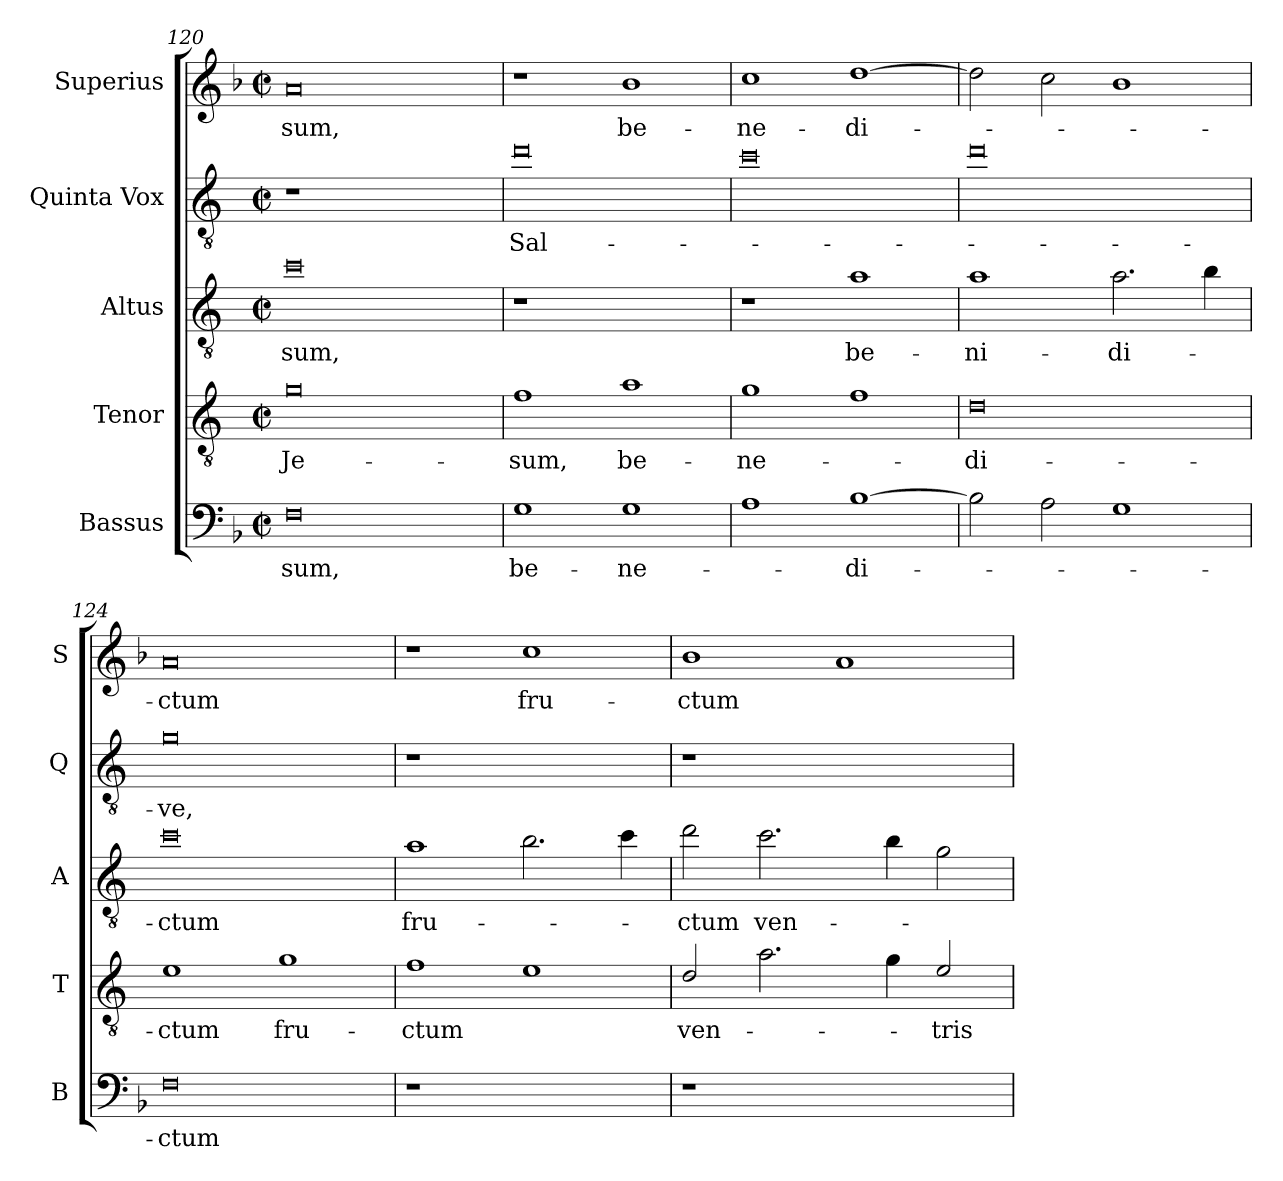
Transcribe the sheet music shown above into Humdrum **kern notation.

**kern	**text	**kern	**text	**kern	**text	**kern	**text	**kern	**text
*part5	*part5	*part4	*part4	*part3	*part3	*part2	*part2	*part1	*part1
*staff5	*staff5	*staff4	*staff4	*staff3	*staff3	*staff2	*staff2	*staff1	*staff1
*I"Bassus	*	*I"Tenor	*	*I"Altus	*	*I"Quinta Vox	*	*I"Superius	*
*I'B	*	*I'T	*	*I'A	*	*I'Q	*	*I'S	*
*clefF4	*	*clefGv2	*	*clefGv2	*	*clefGv2	*	*clefG2	*
*	*	*ITrd4c7	*	*ITrd4c7	*	*ITrd4c7	*	*	*
*k[b-]	*	*k[b-]	*	*k[b-]	*	*k[b-]	*	*k[b-]	*
*d:	*	*d:	*	*d:	*	*d:	*	*d:	*
*M2/2	*	*M2/2	*	*M2/2	*	*M2/2	*	*M2/2	*
*met(c|)	*	*met(c|)	*	*met(c|)	*	*met(c|)	*	*met(c|)	*
=120	=120	=120	=120	=120	=120	=120	=120	=120	=120
!	!LO:LY:b	!	!LO:LY:b	!	!LO:LY:b	!	!	!	!LO:LY:b
0F	-sum,	0c	Je-	0f	-sum,	1r	.	0a	-sum,
.	.	.	.	.	.	1ryy	.	.	.
=121	=121	=121	=121	=121	=121	=121	=121	=121	=121
!	!LO:LY:b	!	!LO:LY:b	!	!	!	!LO:LY:b	!	!
1G	be-	1B-	-sum,	1r	.	0g	Sal-	1r	.
!	!LO:LY:b	!	!LO:LY:b	!	!	!	!	!	!LO:LY:b
1G	-ne-	1d	be-	1ryy	.	.	.	1b-	be-
=122	=122	=122	=122	=122	=122	=122	=122	=122	=122
!	!	!	!LO:LY:b	!	!	!	!	!	!LO:LY:b
1A	.	1c	-ne-	1r	.	0f	.	1cc	-ne-
!	!LO:LY:b	!	!	!	!LO:LY:b	!	!	!	!LO:LY:b
[1B-	-di-	1B-	.	1d	be-	.	.	[1dd	-di-
=123	=123	=123	=123	=123	=123	=123	=123	=123	=123
!	!	!	!LO:LY:b	!	!LO:LY:b	!	!	!	!
2B-\]	.	0G	-di-	1d	-ni-	0g	.	2dd\]	.
2A\	.	.	.	.	.	.	.	2cc\	.
!	!	!	!	!	!LO:LY:b	!	!	!	!
1G	.	.	.	2.d\	-di-	.	.	1b-	.
.	.	.	.	4e\	.	.	.	.	.
=124	=124	=124	=124	=124	=124	=124	=124	=124	=124
!	!LO:LY:b	!	!LO:LY:b	!	!LO:LY:b	!	!LO:LY:b	!	!LO:LY:b
0F	-ctum	1A	-ctum	0f	-ctum	0c	-ve,	0a	-ctum
!	!	!	!LO:LY:b	!	!	!	!	!	!
.	.	1c	fru-	.	.	.	.	.	.
!!LO:PB:g=z
=125	=125	=125	=125	=125	=125	=125	=125	=125	=125
!	!	!	!LO:LY:b	!	!LO:LY:b	!	!	!	!
1r	.	1B-	-ctum	1d	fru-	1r	.	1r	.
!	!	!	!	!	!	!	!	!	!LO:LY:b
1ryy	.	1A	.	2.e\	.	1ryy	.	1cc	fru-
.	.	.	.	4f\	.	.	.	.	.
=126	=126	=126	=126	=126	=126	=126	=126	=126	=126
!	!	!	!LO:LY:b	!	!LO:LY:b	!	!	!	!LO:LY:b
1r	.	2G/	ven-	2g\	-ctum	1r	.	1b-	-ctum
!	!	!	!	!	!LO:LY:b	!	!	!	!
.	.	2.d\	.	2.f\	ven-	.	.	.	.
1ryy	.	.	.	.	.	1ryy	.	1a	.
.	.	4c\	.	4e\	.	.	.	.	.
!	!	!	!LO:LY:b	!	!	!	!	!	!
.	.	2A/	-tris	2c\	.	.	.	.	.
=	=	=	=	=	=	=	=	=	=
*-	*-	*-	*-	*-	*-	*-	*-	*-	*-
